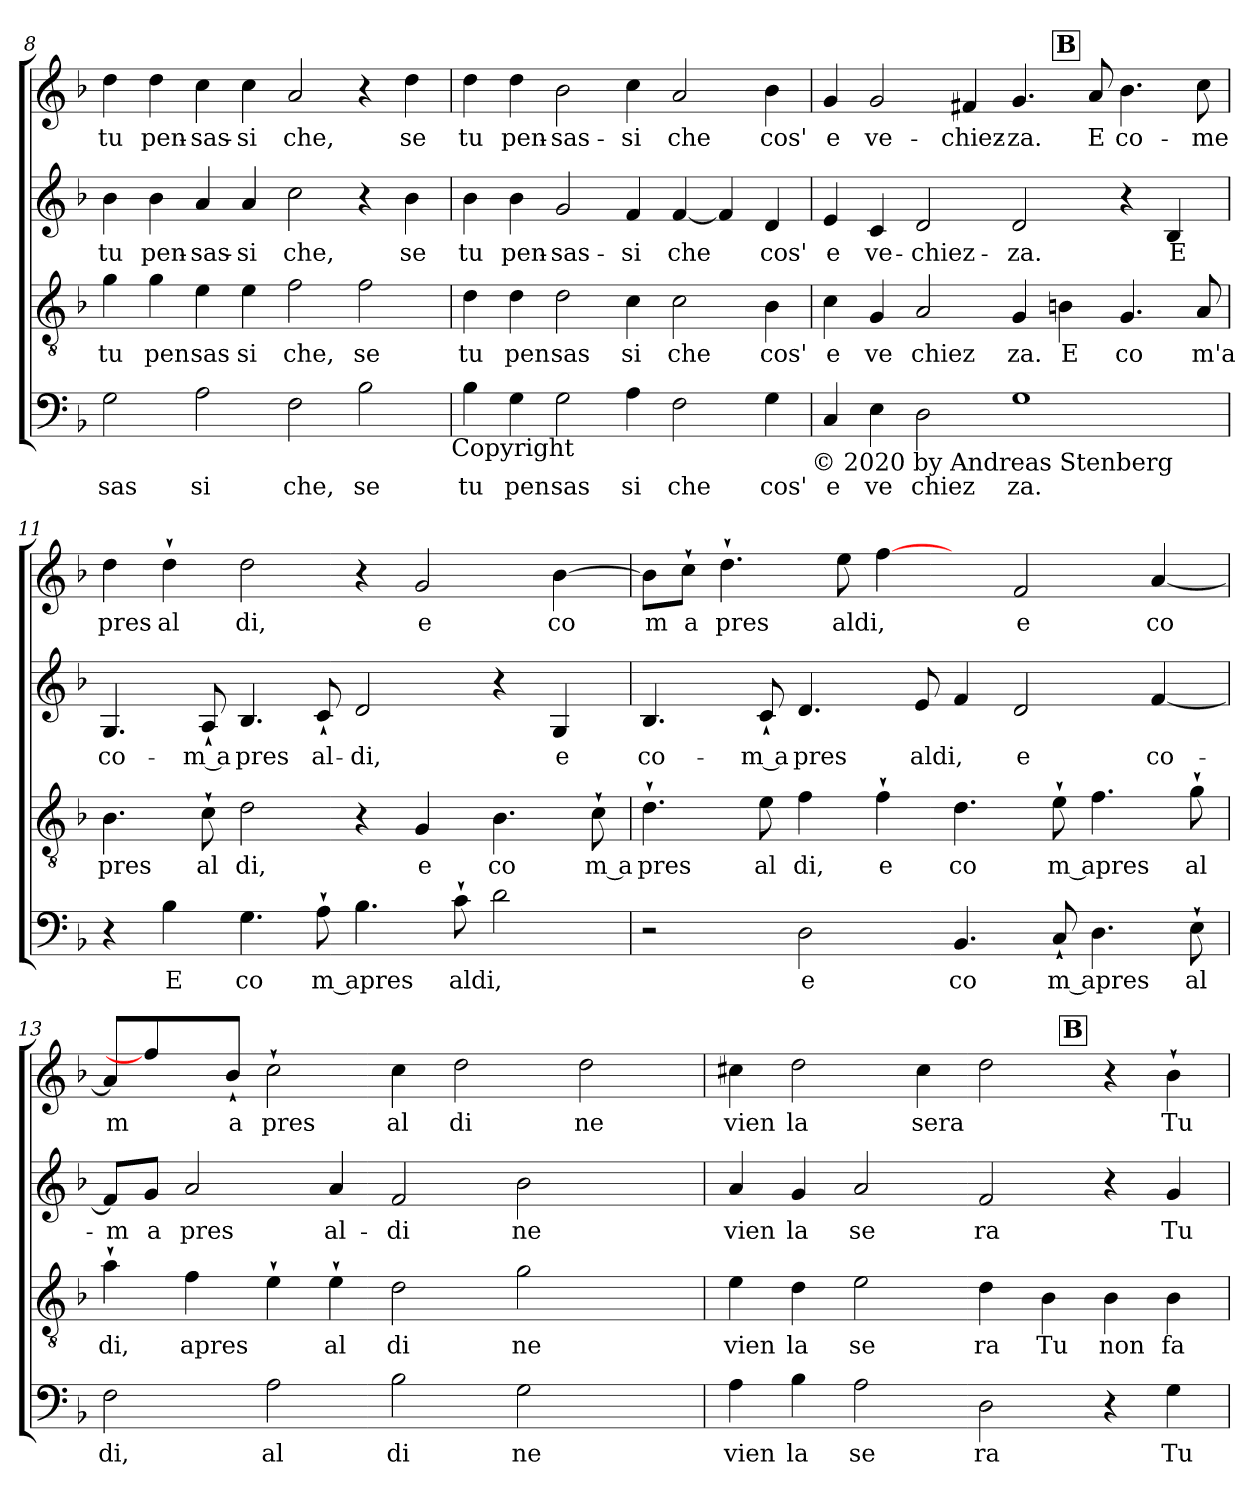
**kern	**text	**kern	**text	**kern	**text	**kern	**text
*part4	*part4	*part3	*part3	*part2	*part2	*part1	*part1
*staff4	*staff4	*staff3	*staff3	*staff2	*staff2	*staff1	*staff1
!!LO:LB:g=z
*clefF4	*	*clefGv2	*	*clefG2	*	*clefG2	*
*k[b-]	*	*k[b-]	*	*k[b-]	*	*k[b-]	*
*F:	*	*F:	*	*F:	*	*F:	*
=8	=8	=8	=8	=8	=8	=8	=8
!	!LO:LY:b	!	!LO:LY:b	!	!LO:LY:b	!	!LO:LY:b
2G\	-sas	4g\	tu	4b-\	tu	4dd\	tu
!	!	!	!LO:LY:b	!	!LO:LY:b	!	!LO:LY:b
.	.	4g\	pen	4b-\	pen-	4dd\	pen-
!	!LO:LY:b	!	!LO:LY:b	!	!LO:LY:b	!	!LO:LY:b
2A\	si	4e\	sas	4a/	-sas-	4cc\	-sas-
!	!	!	!LO:LY:b	!	!LO:LY:b	!	!LO:LY:b
.	.	4e\	si	4a/	-si	4cc\	-si
!	!LO:LY:b	!	!LO:LY:b	!	!LO:LY:b	!	!LO:LY:b
2F\	che,	2f\	che,	2cc\	che,	2a/	che,
!	!LO:LY:b	!	!LO:LY:b	!	!	!	!
2B-\	se	2f\	se	4r	.	4r	.
!	!	!	!	!	!LO:LY:b	!	!LO:LY:b
.	.	.	.	4b-\	se	4dd\	se
!LO:TX:b:t=Copyright	!	!	!	!	!	!	!
=9	=9	=9	=9	=9	=9	=9	=9
!	!LO:LY:b	!	!LO:LY:b	!	!LO:LY:b	!	!LO:LY:b
4B-\	tu	4d\	tu	4b-\	tu	4dd\	tu
!	!LO:LY:b	!	!LO:LY:b	!	!LO:LY:b	!	!LO:LY:b
4G\	pen	4d\	pen	4b-\	pen-	4dd\	pen-
!	!LO:LY:b	!	!LO:LY:b	!	!LO:LY:b	!	!LO:LY:b
2G\	sas	2d\	sas	2g/	-sas-	2b-\	-sas-
!	!LO:LY:b	!	!LO:LY:b	!	!LO:LY:b	!	!LO:LY:b
4A\	si	4c\	si	4f/	-si	4cc\	-si
!	!LO:LY:b	!	!LO:LY:b	!	!LO:LY:b	!	!LO:LY:b
2F\	che	2c\	che	[<4f/	che	2a/	che
.	.	.	.	4f/]	.	.	.
!	!LO:LY:b	!	!LO:LY:b	!	!LO:LY:b	!	!LO:LY:b
4G\	cos'	4B-\	cos'	4d/	cos'	4b-\	cos'
!LO:TX:b:t=© 2020 by Andreas Stenberg	!	!	!	!	!	!	!
!!LO:REH:place=s1:a:fs=14:t=B:qo=5.125
=10	=10	=10	=10	=10	=10	=10	=10
!	!LO:LY:b	!	!LO:LY:b	!	!LO:LY:b	!	!LO:LY:b
4C/	e	4c\	e	4e/	e	4g/	e
!	!LO:LY:b	!	!LO:LY:b	!	!LO:LY:b	!	!LO:LY:b
4E\	ve	4G/	ve	4c/	ve-	2g/	ve-
!	!LO:LY:b	!	!LO:LY:b	!	!LO:LY:b	!	!
2D\	chiez	2A/	chiez	2d/	-chiez-	.	.
!	!	!	!	!	!	!	!LO:LY:b
.	.	.	.	.	.	4f#/	-chiez-
!	!LO:LY:b	!	!LO:LY:b	!	!LO:LY:b	!	!LO:LY:b
1G	za.	4G/	za.	2d/	-za.	4.g/	-za.
!	!	!	!LO:LY:b	!	!	!	!
.	.	4Bn\	E	.	.	.	.
!	!	!	!	!	!	!	!LO:LY:b
.	.	.	.	.	.	8a/	E
!	!	!	!LO:LY:b	!	!	!	!LO:LY:b
.	.	4.G/	co	4r	.	4.b-\	co-
!	!	!	!	!	!LO:LY:b	!	!
.	.	.	.	4B-/	E	.	.
!	!	!	!LO:LY:b	!	!	!	!LO:LY:b
.	.	8A/	m'a	.	.	8cc\	-me
!!LO:PB:g=z
=11	=11	=11	=11	=11	=11	=11	=11
!	!	!	!LO:LY:b	!	!LO:LY:b	!	!LO:LY:b
4r	.	4.B-\	pres	4.G/	co-	4dd\	pres
!	!LO:LY:b	!	!	!	!	!	!LO:LY:b
4B-\	E	.	.	.	.	4dd`>\	al
!	!	!	!LO:LY:b	!	!LO:LY:b:rj	!	!
.	.	8c`>\	al	8A`</	-m a	.	.
!	!LO:LY:b	!	!LO:LY:b	!	!LO:LY:b	!	!LO:LY:b
4.G\	co	2d\	di,	4.B-/	pres	2dd\	di,
!	!LO:LY:b:rj	!	!	!	!LO:LY:b	!	!
8A`>\	m apres	.	.	8c`</	al-	.	.
!	!	!	!	!	!LO:LY:b	!	!
4.B-\	.	4r	.	2d/	-di,	4r	.
!	!	!	!LO:LY:b	!	!	!	!LO:LY:b
.	.	4G/	e	.	.	2g/	e
!	!LO:LY:b	!	!	!	!	!	!
8c`>\	aldi,	.	.	.	.	.	.
!	!	!	!LO:LY:b	!	!	!	!
2d\	.	4.B-\	co	4r	.	.	.
!	!	!	!	!	!LO:LY:b	!	!LO:LY:b
.	.	.	.	4G/	e	[>4b-\	co
!	!	!	!LO:LY:b:rj	!	!	!	!
.	.	8c`>\	m a	.	.	.	.
=12	=12	=12	=12	=12	=12	=12	=12
!	!	!	!LO:LY:b	!	!LO:LY:b	!	!LO:LY:b
2r	.	4.d`>\	pres	4.B-/	co-	8b-\L]	m
!	!	!	!	!	!	!	!LO:LY:b
.	.	.	.	.	.	8cc`>\J	a
!	!	!	!	!	!	!	!LO:LY:b
.	.	.	.	.	.	4.dd`>\	pres
!	!	!	!LO:LY:b	!	!LO:LY:b:rj	!	!
.	.	8e\	al	8c`</	-m a	.	.
!	!LO:LY:b	!	!LO:LY:b	!	!LO:LY:b	!	!
2D\	e	4f\	di,	4.d/	pres	.	.
!	!	!	!	!	!	!	!LO:LY:b
.	.	.	.	.	.	8ee\	aldi,
!	!	!	!LO:LY:b	!	!	!	!
.	.	4f`>\	e	.	.	[4ff\	.
!	!	!	!	!	!LO:LY:b	!	!
.	.	.	.	8e/	aldi,	.	.
!	!LO:LY:b	!	!LO:LY:b	!	!	!	!
4.BB-/	co	4.d\	co	4f/	.	4ryy	.
!	!	!	!	!	!LO:LY:b	!	!LO:LY:b
.	.	.	.	2d/	e	2f/	e
!	!LO:LY:b:rj	!	!LO:LY:b:rj	!	!	!	!
8C`</	m apres	8e`>\	m apres	.	.	.	.
4.D\	.	4.f\	.	.	.	.	.
!	!	!	!	!	!LO:LY:b	!	!LO:LY:b
.	.	.	.	[<4f/	co-	[<4a/	co
!	!LO:LY:b	!	!LO:LY:b	!	!	!	!
8E`>\	al	8g`>\	al	.	.	.	.
=13	=13	=13	=13	=13	=13	=13	=13
!	!LO:LY:b	!	!LO:LY:b	!	!LO:LY:b	!	!LO:LY:b
2F\	di,	4a`>\	di,	8f/L]	-m	8a/L]	m
!	!	!	!	!	!LO:LY:b	!	!
.	.	.	.	8g/J	a	4ff\]	.
!	!	!	!LO:LY:b	!	!LO:LY:b	!	!
.	.	4f\	apres	2a/	pres	.	.
!	!	!	!	!	!	!	!LO:LY:b
.	.	.	.	.	.	8b-`</J	a
!	!LO:LY:b	!	!	!	!	!	!LO:LY:b
2A\	al	4e`>\	.	.	.	2cc`>\	pres
!	!	!	!LO:LY:b	!	!LO:LY:b	!	!
.	.	4e`>\	al	4a/	al-	.	.
!	!LO:LY:b	!	!LO:LY:b	!	!LO:LY:b	!	!LO:LY:b
2B-\	di	2d\	di	2f/	-di	4cc\	al
!	!	!	!	!	!	!	!LO:LY:b
.	.	.	.	.	.	2dd\	di
!	!LO:LY:b	!	!LO:LY:b	!	!LO:LY:b	!	!
2G\	ne	2g\	ne	2b-\	ne	.	.
!	!	!	!	!	!	!	!LO:LY:b
.	.	.	.	.	.	2dd\	ne
4ryy	.	4ryy	.	4ryy	.	.	.
!!LO:LB:g=z
!!LO:REH:place=s1:a:fs=14:t=B:qo=5.5
=14	=14	=14	=14	=14	=14	=14	=14
!	!LO:LY:b	!	!LO:LY:b	!	!LO:LY:b	!	!LO:LY:b
4A\	vien	4e\	vien	4a/	vien	4cc#\	vien
!	!LO:LY:b	!	!LO:LY:b	!	!LO:LY:b	!	!LO:LY:b
4B-\	la	4d\	la	4g/	la	2dd\	la
!	!LO:LY:b	!	!LO:LY:b	!	!LO:LY:b	!	!
2A\	se	2e\	se	2a/	se	.	.
!	!	!	!	!	!	!	!LO:LY:b
.	.	.	.	.	.	4cc#\	sera
!	!LO:LY:b	!	!LO:LY:b	!	!LO:LY:b	!	!
2D\	ra	4d\	ra	2f/	ra	2dd\	.
!	!	!	!LO:LY:b	!	!	!	!
.	.	4B-\	Tu	.	.	.	.
!	!	!	!LO:LY:b	!	!	!	!
4r	.	4B-\	non	4r	.	4r	.
!	!LO:LY:b	!	!LO:LY:b	!	!LO:LY:b	!	!LO:LY:b
4G\	Tu	4B-\	fa	4g/	Tu	4b-`>\	Tu
=	=	=	=	=	=	=	=
*-	*-	*-	*-	*-	*-	*-	*-
